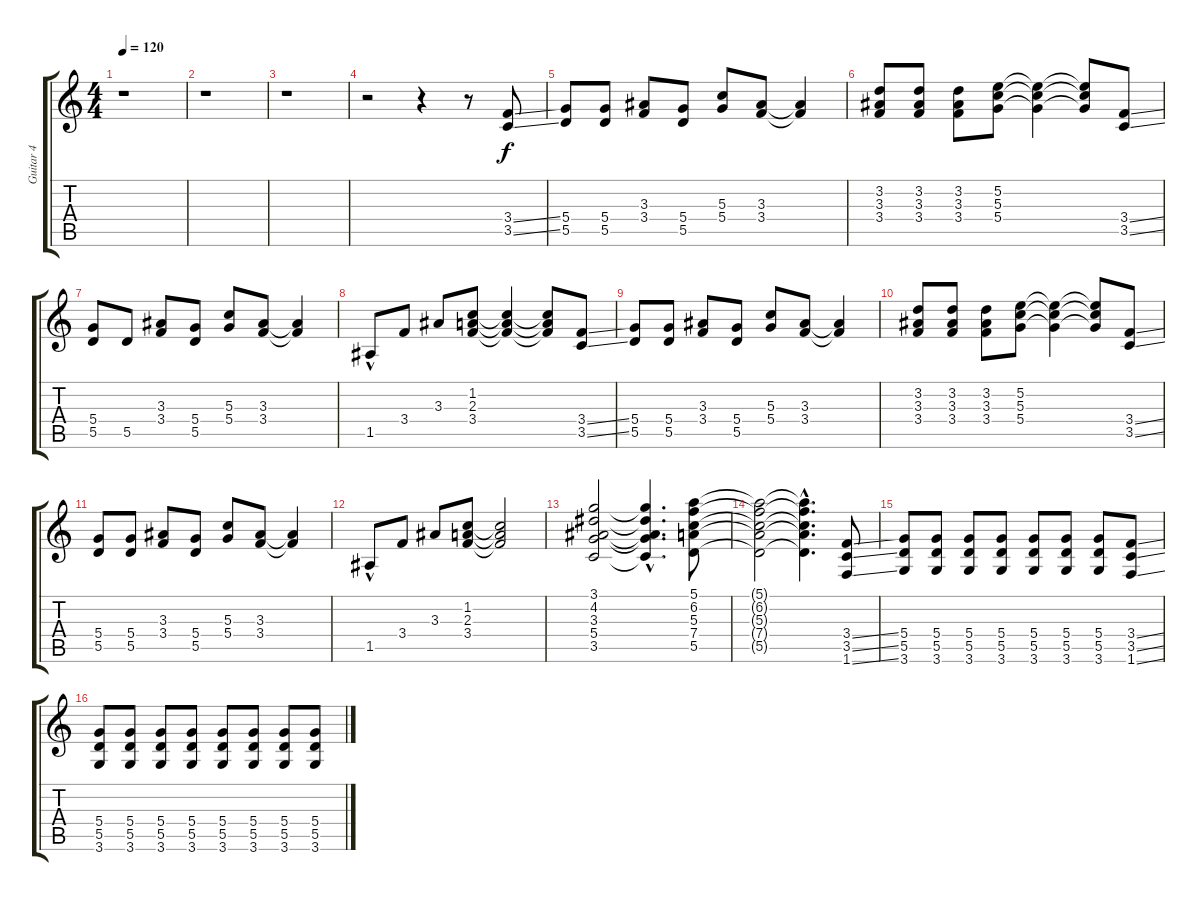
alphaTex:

\track ("Guitar 4" "Guitar 4") {instrument overdrivenguitar}
\staff {score tabs}
\tuning (E4 B3 G3 D3 A2 E2) {hide}
\ts (4 4)
\tempo 120
\clef g2
\ks c
r.1{dy f instrument overdrivenguitar} |
r.1 |
r.1 |
r.2 r.4 r.8 (3.4{ss} 3.5{ss}).8 |
(5.4 5.5).8 (5.4 5.5).8 (3.3 3.4).8 (5.4 5.5).8 (5.3 5.4).8 (3.3 3.4).8 (3.3{t} 3.4{t}).4 |
(3.2 3.3 3.4).8 (3.2 3.3 3.4).8 (3.2 3.3 3.4).8 (5.2 5.3 5.4).8 (5.2{t} 5.3{t} 5.4{t}).4 (5.2{t} 5.3{t} 5.4{t}).8 (3.4{ss} 3.5{ss}).8 |
(5.4 5.5).8 5.5.8 (3.3 3.4).8 (5.4 5.5).8 (5.3 5.4).8 (3.3 3.4).8 (3.3{t} 3.4{t}).4 |
1.5{hac}.8 3.4.8 3.3.8 (1.2 2.3 3.4).8 (1.2{t} 2.3{t} 3.4{t}).4 (1.2{t} 2.3{t} 3.4{t}).8 (3.4{ss} 3.5{ss}).8 |
(5.4 5.5).8 (5.4 5.5).8 (3.3 3.4).8 (5.4 5.5).8 (5.3 5.4).8 (3.3 3.4).8 (3.3{t} 3.4{t}).4 |
(3.2 3.3 3.4).8 (3.2 3.3 3.4).8 (3.2 3.3 3.4).8 (5.2 5.3 5.4).8 (5.2{t} 5.3{t} 5.4{t}).4 (5.2{t} 5.3{t} 5.4{t}).8 (3.4{ss} 3.5{ss}).8 |
(5.4 5.5).8 (5.4 5.5).8 (3.3 3.4).8 (5.4 5.5).8 (5.3 5.4).8 (3.3 3.4).8 (3.3{t} 3.4{t}).4 |
1.5{hac}.8 3.4.8 3.3.8 (1.2 2.3 3.4).8 (1.2{t} 2.3{t} 3.4{t}).2 |
(3.1 4.2 3.3 5.4 3.5).2 (3.1{hac t} 4.2{hac t} 3.3{hac t} 5.4{hac t} 3.5{hac t}).4{d} (5.1 6.2 5.3 7.4 5.5).8 |
(5.1{t} 6.2{t} 5.3{t} 7.4{t} 5.5{t}).2 (5.1{hac t} 6.2{hac t} 5.3{hac t} 7.4{hac t} 5.5{hac t}).4{d} (3.4{ss} 3.5{ss} 1.6{ss}).8 |
(5.4 5.5 3.6).8 (5.4 5.5 3.6).8 (5.4 5.5 3.6).8 (5.4 5.5 3.6).8 (5.4 5.5 3.6).8 (5.4 5.5 3.6).8 (5.4 5.5 3.6).8 (3.4{ss} 3.5{ss} 1.6{ss}).8 |
(5.4 5.5 3.6).8 (5.4 5.5 3.6).8 (5.4 5.5 3.6).8 (5.4 5.5 3.6).8 (5.4 5.5 3.6).8 (5.4 5.5 3.6).8 (5.4 5.5 3.6).8 (5.4 5.5 3.6).8
